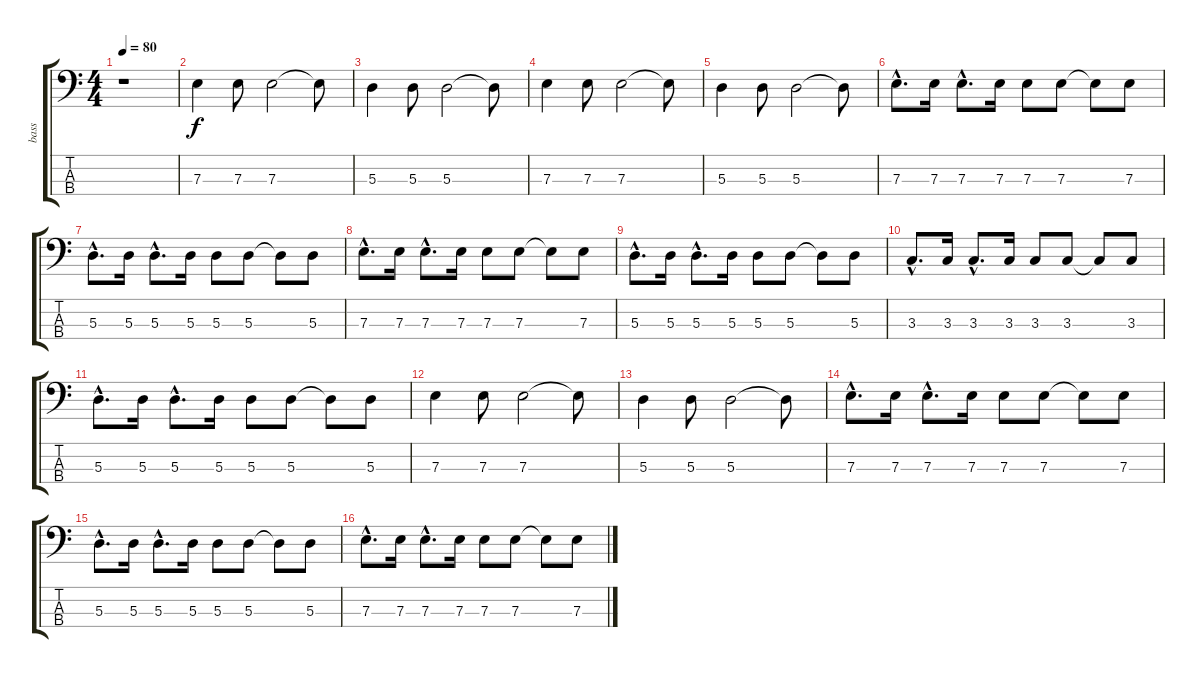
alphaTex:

\track ("bass" "bass") {instrument electricbasspick}
\staff {score tabs}
\tuning (G2 D2 A1 E1) {hide}
\ts (4 4)
\tempo 80
\clef f4
\ks c
r.1{dy f instrument electricbasspick} |
7.3.4 7.3.8 7.3.2 7.3{t}.8 |
5.3.4 5.3.8 5.3.2 5.3{t}.8 |
7.3.4 7.3.8 7.3.2 7.3{t}.8 |
5.3.4 5.3.8 5.3.2 5.3{t}.8 |
7.3{hac}.8{d} 7.3.16 7.3{hac}.8{d} 7.3.16 7.3.8 7.3.8 7.3{t}.8 7.3.8 |
5.3{hac}.8{d} 5.3.16 5.3{hac}.8{d} 5.3.16 5.3.8 5.3.8 5.3{t}.8 5.3.8 |
7.3{hac}.8{d} 7.3.16 7.3{hac}.8{d} 7.3.16 7.3.8 7.3.8 7.3{t}.8 7.3.8 |
5.3{hac}.8{d} 5.3.16 5.3{hac}.8{d} 5.3.16 5.3.8 5.3.8 5.3{t}.8 5.3.8 |
3.3{hac}.8{d} 3.3.16 3.3{hac}.8{d} 3.3.16 3.3.8 3.3.8 3.3{t}.8 3.3.8 |
5.3{hac}.8{d} 5.3.16 5.3{hac}.8{d} 5.3.16 5.3.8 5.3.8 5.3{t}.8 5.3.8 |
7.3.4 7.3.8 7.3.2 7.3{t}.8 |
5.3.4 5.3.8 5.3.2 5.3{t}.8 |
7.3{hac}.8{d} 7.3.16 7.3{hac}.8{d} 7.3.16 7.3.8 7.3.8 7.3{t}.8 7.3.8 |
5.3{hac}.8{d} 5.3.16 5.3{hac}.8{d} 5.3.16 5.3.8 5.3.8 5.3{t}.8 5.3.8 |
7.3{hac}.8{d} 7.3.16 7.3{hac}.8{d} 7.3.16 7.3.8 7.3.8 7.3{t}.8 7.3.8
